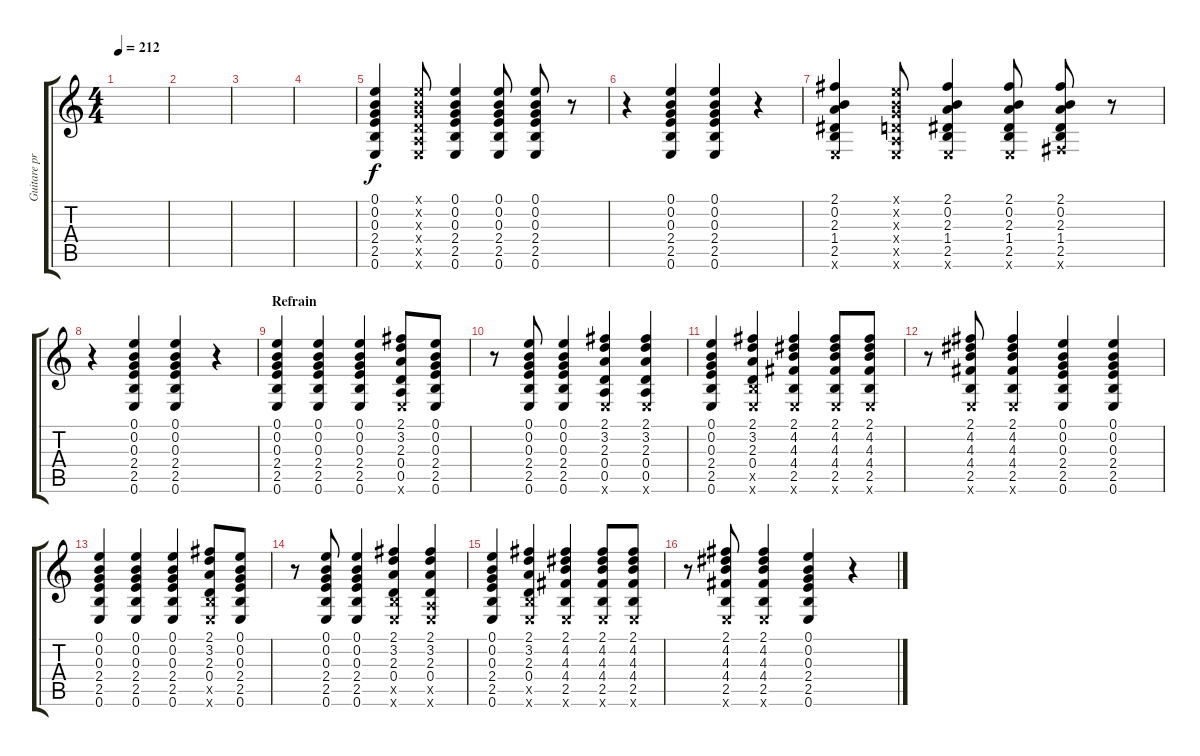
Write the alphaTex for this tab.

\track ("Guitare principale" "Guitare pr") {instrument acousticguitarsteel}
\staff {score tabs}
\tuning (E4 B3 G3 D3 A2 E2) {hide}
\ts (4 4)
\tempo 212
\clef g2
\ks c
|
|
|
|
(0.1 0.2 0.3 2.4 2.5 0.6).4 (0.1{x} 0.2{x} 0.3{x} 0.4{x} 0.5{x} 0.6{x}).8 (0.1 0.2 0.3 2.4 2.5 0.6).4 (0.1 0.2 0.3 2.4 2.5 0.6).8 (0.1 0.2 0.3 2.4 2.5 0.6).8 r.8 |
r.4 (0.1 0.2 0.3 2.4 2.5 0.6).4 (0.1 0.2 0.3 2.4 2.5 0.6).4 r.4 |
(2.1 0.2 2.3 1.4 2.5 0.6{x}).4 (0.1{x} 0.2{x} 0.3{x} 0.4{x} 0.5{x} 0.6{x}).8 (2.1 0.2 2.3 1.4 2.5 0.6{x}).4 (2.1 0.2 2.3 1.4 2.5 0.6{x}).8 (2.1 0.2 2.3 1.4 2.5 2.6{x}).8 r.8 |
r.4 (0.1 0.2 0.3 2.4 2.5 0.6).4 (0.1 0.2 0.3 2.4 2.5 0.6).4 r.4 |
\section ("" "Refrain")
(0.1 0.2 0.3 2.4 2.5 0.6).4 (0.1 0.2 0.3 2.4 2.5 0.6).4 (0.1 0.2 0.3 2.4 2.5 0.6).4 (2.1 3.2 2.3 0.4 0.5 0.6{x}).8 (0.1 0.2 0.3 2.4 2.5 0.6).8 |
r.8 (0.1 0.2 0.3 2.4 2.5 0.6).8 (0.1 0.2 0.3 2.4 2.5 0.6).4 (2.1 3.2 2.3 0.4 0.5 0.6{x}).4 (2.1 3.2 2.3 0.4 0.5 0.6{x}).4 |
(0.1 0.2 0.3 2.4 2.5 0.6).4 (2.1 3.2 2.3 0.4 2.5{x} 0.6{x}).4 (2.1 4.2 4.3 4.4 2.5 0.6{x}).4 (2.1 4.2 4.3 4.4 2.5 0.6{x}).8 (2.1 4.2 4.3 4.4 2.5 0.6{x}).8 |
r.8 (2.1 4.2 4.3 4.4 2.5 0.6{x}).8 (2.1 4.2 4.3 4.4 2.5 0.6{x}).4 (0.1 0.2 0.3 2.4 2.5 0.6).4 (0.1 0.2 0.3 2.4 2.5 0.6).4 |
(0.1 0.2 0.3 2.4 2.5 0.6).4 (0.1 0.2 0.3 2.4 2.5 0.6).4 (0.1 0.2 0.3 2.4 2.5 0.6).4 (2.1 3.2 2.3 0.4 2.5{x} 0.6{x}).8 (0.1 0.2 0.3 2.4 2.5 0.6).8 |
r.8 (0.1 0.2 0.3 2.4 2.5 0.6).8 (0.1 0.2 0.3 2.4 2.5 0.6).4 (2.1 3.2 2.3 0.4 2.5{x} 0.6{x}).4 (2.1 3.2 2.3 0.4 0.5{x} 0.6{x}).4 |
(0.1 0.2 0.3 2.4 2.5 0.6).4 (2.1 3.2 2.3 0.4 2.5{x} 0.6{x}).4 (2.1 4.2 4.3 4.4 2.5 0.6{x}).4 (2.1 4.2 4.3 4.4 2.5 0.6{x}).8 (2.1 4.2 4.3 4.4 2.5 0.6{x}).8 |
r.8 (2.1 4.2 4.3 4.4 2.5 0.6{x}).8 (2.1 4.2 4.3 4.4 2.5 0.6{x}).4 (0.1 0.2 0.3 2.4 2.5 0.6).4 r.4
